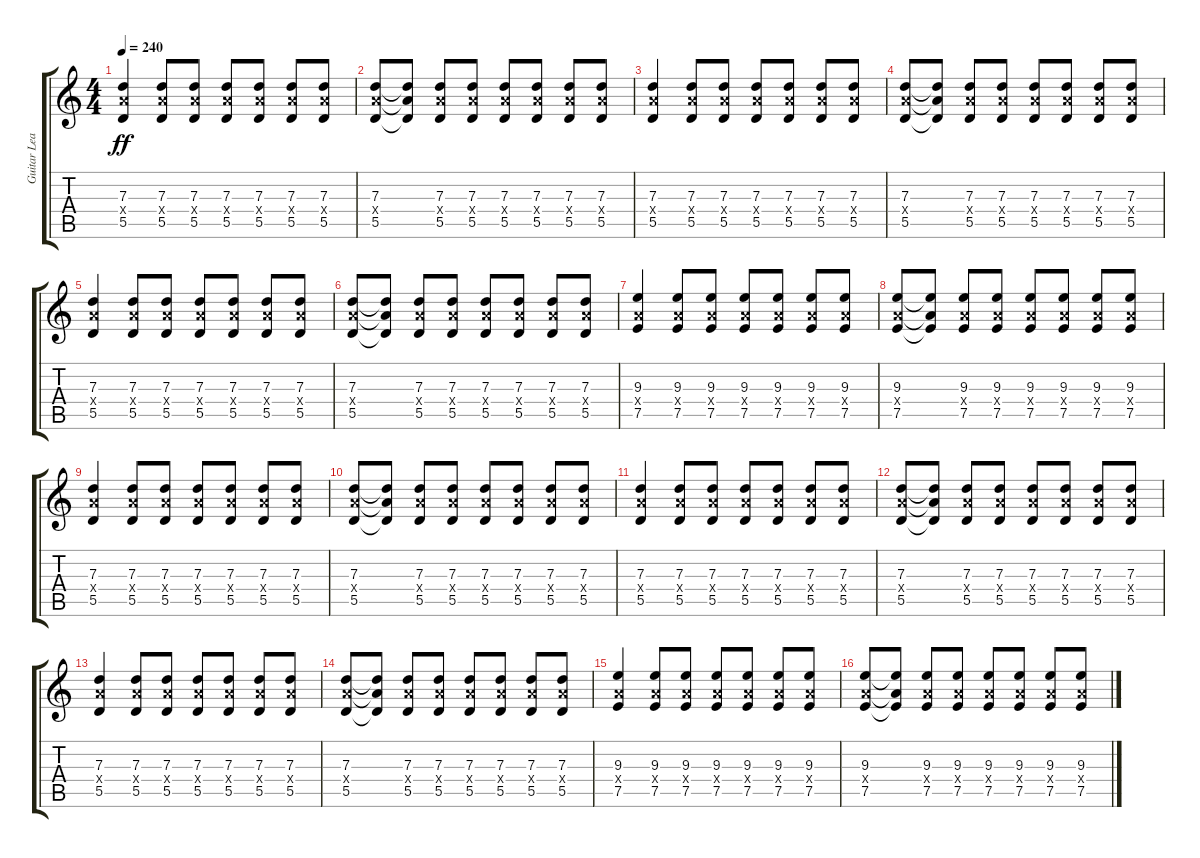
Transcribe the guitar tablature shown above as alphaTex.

\track ("Guitar Lead" "Guitar Lea") {instrument distortionguitar}
\staff {score tabs}
\tuning (E4 B3 G3 D3 A2 E2) {hide}
\ts (4 4)
\tempo 240
\clef g2
\ks c
(7.3 7.4{x} 5.5).4{dy ff} (7.3 7.4{x} 5.5).8 (7.3 7.4{x} 5.5).8 (7.3 7.4{x} 5.5).8 (7.3 7.4{x} 5.5).8 (7.3 7.4{x} 5.5).8 (7.3 7.4{x} 5.5).8 |
(7.3 7.4{x} 5.5).8 (7.3{t} 7.4{t} 5.5{t}).8 (7.3 7.4{x} 5.5).8 (7.3 7.4{x} 5.5).8 (7.3 7.4{x} 5.5).8 (7.3 7.4{x} 5.5).8 (7.3 7.4{x} 5.5).8 (7.3 7.4{x} 5.5).8 |
(7.3 7.4{x} 5.5).4 (7.3 7.4{x} 5.5).8 (7.3 7.4{x} 5.5).8 (7.3 7.4{x} 5.5).8 (7.3 7.4{x} 5.5).8 (7.3 7.4{x} 5.5).8 (7.3 7.4{x} 5.5).8 |
(7.3 7.4{x} 5.5).8 (7.3{t} 7.4{t} 5.5{t}).8 (7.3 7.4{x} 5.5).8 (7.3 7.4{x} 5.5).8 (7.3 7.4{x} 5.5).8 (7.3 7.4{x} 5.5).8 (7.3 7.4{x} 5.5).8 (7.3 7.4{x} 5.5).8 |
(7.3 7.4{x} 5.5).4 (7.3 7.4{x} 5.5).8 (7.3 7.4{x} 5.5).8 (7.3 7.4{x} 5.5).8 (7.3 7.4{x} 5.5).8 (7.3 7.4{x} 5.5).8 (7.3 7.4{x} 5.5).8 |
(7.3 7.4{x} 5.5).8 (7.3{t} 7.4{t} 5.5{t}).8 (7.3 7.4{x} 5.5).8 (7.3 7.4{x} 5.5).8 (7.3 7.4{x} 5.5).8 (7.3 7.4{x} 5.5).8 (7.3 7.4{x} 5.5).8 (7.3 7.4{x} 5.5).8 |
(9.3 7.4{x} 7.5).4 (9.3 7.4{x} 7.5).8 (9.3 7.4{x} 7.5).8 (9.3 7.4{x} 7.5).8 (9.3 7.4{x} 7.5).8 (9.3 7.4{x} 7.5).8 (9.3 7.4{x} 7.5).8 |
(9.3 7.4{x} 7.5).8 (9.3{t} 7.4{t} 7.5{t}).8 (9.3 7.4{x} 7.5).8 (9.3 7.4{x} 7.5).8 (9.3 7.4{x} 7.5).8 (9.3 7.4{x} 7.5).8 (9.3 7.4{x} 7.5).8 (9.3 7.4{x} 7.5).8 |
(7.3 7.4{x} 5.5).4 (7.3 7.4{x} 5.5).8 (7.3 7.4{x} 5.5).8 (7.3 7.4{x} 5.5).8 (7.3 7.4{x} 5.5).8 (7.3 7.4{x} 5.5).8 (7.3 7.4{x} 5.5).8 |
(7.3 7.4{x} 5.5).8 (7.3{t} 7.4{t} 5.5{t}).8 (7.3 7.4{x} 5.5).8 (7.3 7.4{x} 5.5).8 (7.3 7.4{x} 5.5).8 (7.3 7.4{x} 5.5).8 (7.3 7.4{x} 5.5).8 (7.3 7.4{x} 5.5).8 |
(7.3 7.4{x} 5.5).4 (7.3 7.4{x} 5.5).8 (7.3 7.4{x} 5.5).8 (7.3 7.4{x} 5.5).8 (7.3 7.4{x} 5.5).8 (7.3 7.4{x} 5.5).8 (7.3 7.4{x} 5.5).8 |
(7.3 7.4{x} 5.5).8 (7.3{t} 7.4{t} 5.5{t}).8 (7.3 7.4{x} 5.5).8 (7.3 7.4{x} 5.5).8 (7.3 7.4{x} 5.5).8 (7.3 7.4{x} 5.5).8 (7.3 7.4{x} 5.5).8 (7.3 7.4{x} 5.5).8 |
(7.3 7.4{x} 5.5).4 (7.3 7.4{x} 5.5).8 (7.3 7.4{x} 5.5).8 (7.3 7.4{x} 5.5).8 (7.3 7.4{x} 5.5).8 (7.3 7.4{x} 5.5).8 (7.3 7.4{x} 5.5).8 |
(7.3 7.4{x} 5.5).8 (7.3{t} 7.4{t} 5.5{t}).8 (7.3 7.4{x} 5.5).8 (7.3 7.4{x} 5.5).8 (7.3 7.4{x} 5.5).8 (7.3 7.4{x} 5.5).8 (7.3 7.4{x} 5.5).8 (7.3 7.4{x} 5.5).8 |
(9.3 7.4{x} 7.5).4 (9.3 7.4{x} 7.5).8 (9.3 7.4{x} 7.5).8 (9.3 7.4{x} 7.5).8 (9.3 7.4{x} 7.5).8 (9.3 7.4{x} 7.5).8 (9.3 7.4{x} 7.5).8 |
(9.3 7.4{x} 7.5).8 (9.3{t} 7.4{t} 7.5{t}).8 (9.3 7.4{x} 7.5).8 (9.3 7.4{x} 7.5).8 (9.3 7.4{x} 7.5).8 (9.3 7.4{x} 7.5).8 (9.3 7.4{x} 7.5).8 (9.3 7.4{x} 7.5).8
